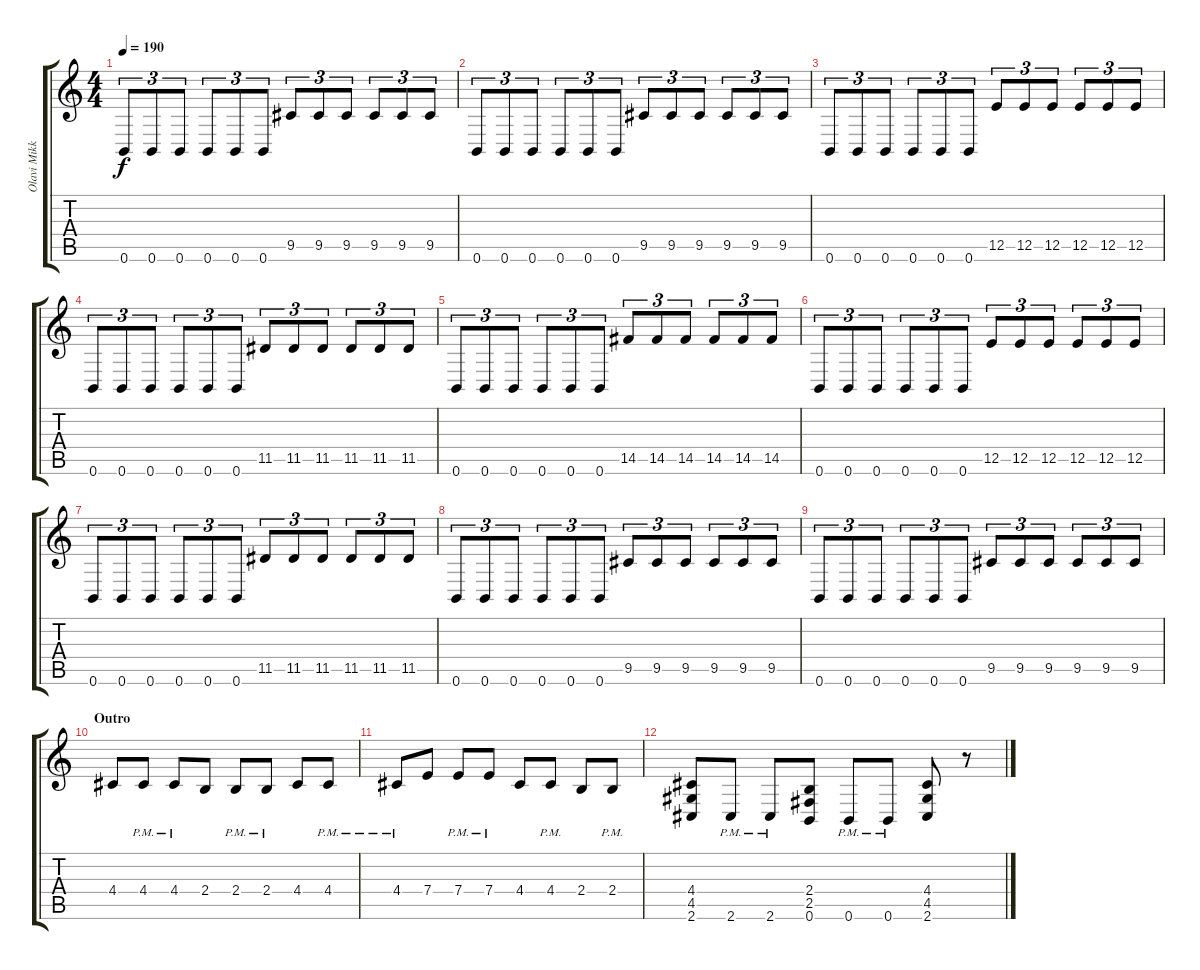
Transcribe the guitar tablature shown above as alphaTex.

\track ("Olavi Mikkonen" "Olavi Mikk") {instrument distortionguitar}
\staff {score tabs}
\tuning (B3 Gb3 D3 A2 E2 B1) {hide}
\ts (4 4)
\tempo 190
\clef g2
\ks c
0.6.8{tu (3 2) dy f} 0.6.8{tu (3 2)} 0.6.8{tu (3 2)} 0.6.8{tu (3 2)} 0.6.8{tu (3 2)} 0.6.8{tu (3 2)} 9.5.8{tu (3 2)} 9.5.8{tu (3 2)} 9.5.8{tu (3 2)} 9.5.8{tu (3 2)} 9.5.8{tu (3 2)} 9.5.8{tu (3 2)} |
0.6.8{tu (3 2)} 0.6.8{tu (3 2)} 0.6.8{tu (3 2)} 0.6.8{tu (3 2)} 0.6.8{tu (3 2)} 0.6.8{tu (3 2)} 9.5.8{tu (3 2)} 9.5.8{tu (3 2)} 9.5.8{tu (3 2)} 9.5.8{tu (3 2)} 9.5.8{tu (3 2)} 9.5.8{tu (3 2)} |
0.6.8{tu (3 2)} 0.6.8{tu (3 2)} 0.6.8{tu (3 2)} 0.6.8{tu (3 2)} 0.6.8{tu (3 2)} 0.6.8{tu (3 2)} 12.5.8{tu (3 2)} 12.5.8{tu (3 2)} 12.5.8{tu (3 2)} 12.5.8{tu (3 2)} 12.5.8{tu (3 2)} 12.5.8{tu (3 2)} |
0.6.8{tu (3 2)} 0.6.8{tu (3 2)} 0.6.8{tu (3 2)} 0.6.8{tu (3 2)} 0.6.8{tu (3 2)} 0.6.8{tu (3 2)} 11.5.8{tu (3 2)} 11.5.8{tu (3 2)} 11.5.8{tu (3 2)} 11.5.8{tu (3 2)} 11.5.8{tu (3 2)} 11.5.8{tu (3 2)} |
0.6.8{tu (3 2)} 0.6.8{tu (3 2)} 0.6.8{tu (3 2)} 0.6.8{tu (3 2)} 0.6.8{tu (3 2)} 0.6.8{tu (3 2)} 14.5.8{tu (3 2)} 14.5.8{tu (3 2)} 14.5.8{tu (3 2)} 14.5.8{tu (3 2)} 14.5.8{tu (3 2)} 14.5.8{tu (3 2)} |
0.6.8{tu (3 2)} 0.6.8{tu (3 2)} 0.6.8{tu (3 2)} 0.6.8{tu (3 2)} 0.6.8{tu (3 2)} 0.6.8{tu (3 2)} 12.5.8{tu (3 2)} 12.5.8{tu (3 2)} 12.5.8{tu (3 2)} 12.5.8{tu (3 2)} 12.5.8{tu (3 2)} 12.5.8{tu (3 2)} |
0.6.8{tu (3 2)} 0.6.8{tu (3 2)} 0.6.8{tu (3 2)} 0.6.8{tu (3 2)} 0.6.8{tu (3 2)} 0.6.8{tu (3 2)} 11.5.8{tu (3 2)} 11.5.8{tu (3 2)} 11.5.8{tu (3 2)} 11.5.8{tu (3 2)} 11.5.8{tu (3 2)} 11.5.8{tu (3 2)} |
0.6.8{tu (3 2)} 0.6.8{tu (3 2)} 0.6.8{tu (3 2)} 0.6.8{tu (3 2)} 0.6.8{tu (3 2)} 0.6.8{tu (3 2)} 9.5.8{tu (3 2)} 9.5.8{tu (3 2)} 9.5.8{tu (3 2)} 9.5.8{tu (3 2)} 9.5.8{tu (3 2)} 9.5.8{tu (3 2)} |
0.6.8{tu (3 2)} 0.6.8{tu (3 2)} 0.6.8{tu (3 2)} 0.6.8{tu (3 2)} 0.6.8{tu (3 2)} 0.6.8{tu (3 2)} 9.5.8{tu (3 2)} 9.5.8{tu (3 2)} 9.5.8{tu (3 2)} 9.5.8{tu (3 2)} 9.5.8{tu (3 2)} 9.5.8{tu (3 2)} |
\section ("" "Outro")
4.4.8 4.4{pm}.8 4.4{pm}.8 2.4.8 2.4{pm}.8 2.4{pm}.8 4.4.8 4.4{pm}.8 |
4.4{pm}.8 7.4.8 7.4{pm}.8 7.4{pm}.8 4.4.8 4.4{pm}.8 2.4.8 2.4{pm}.8 |
(4.4 4.5 2.6).8 2.6{pm}.8 2.6{pm}.8 (2.4 2.5 0.6).8 0.6{pm}.8 0.6{pm}.8 (4.4 4.5 2.6).8 r.8
